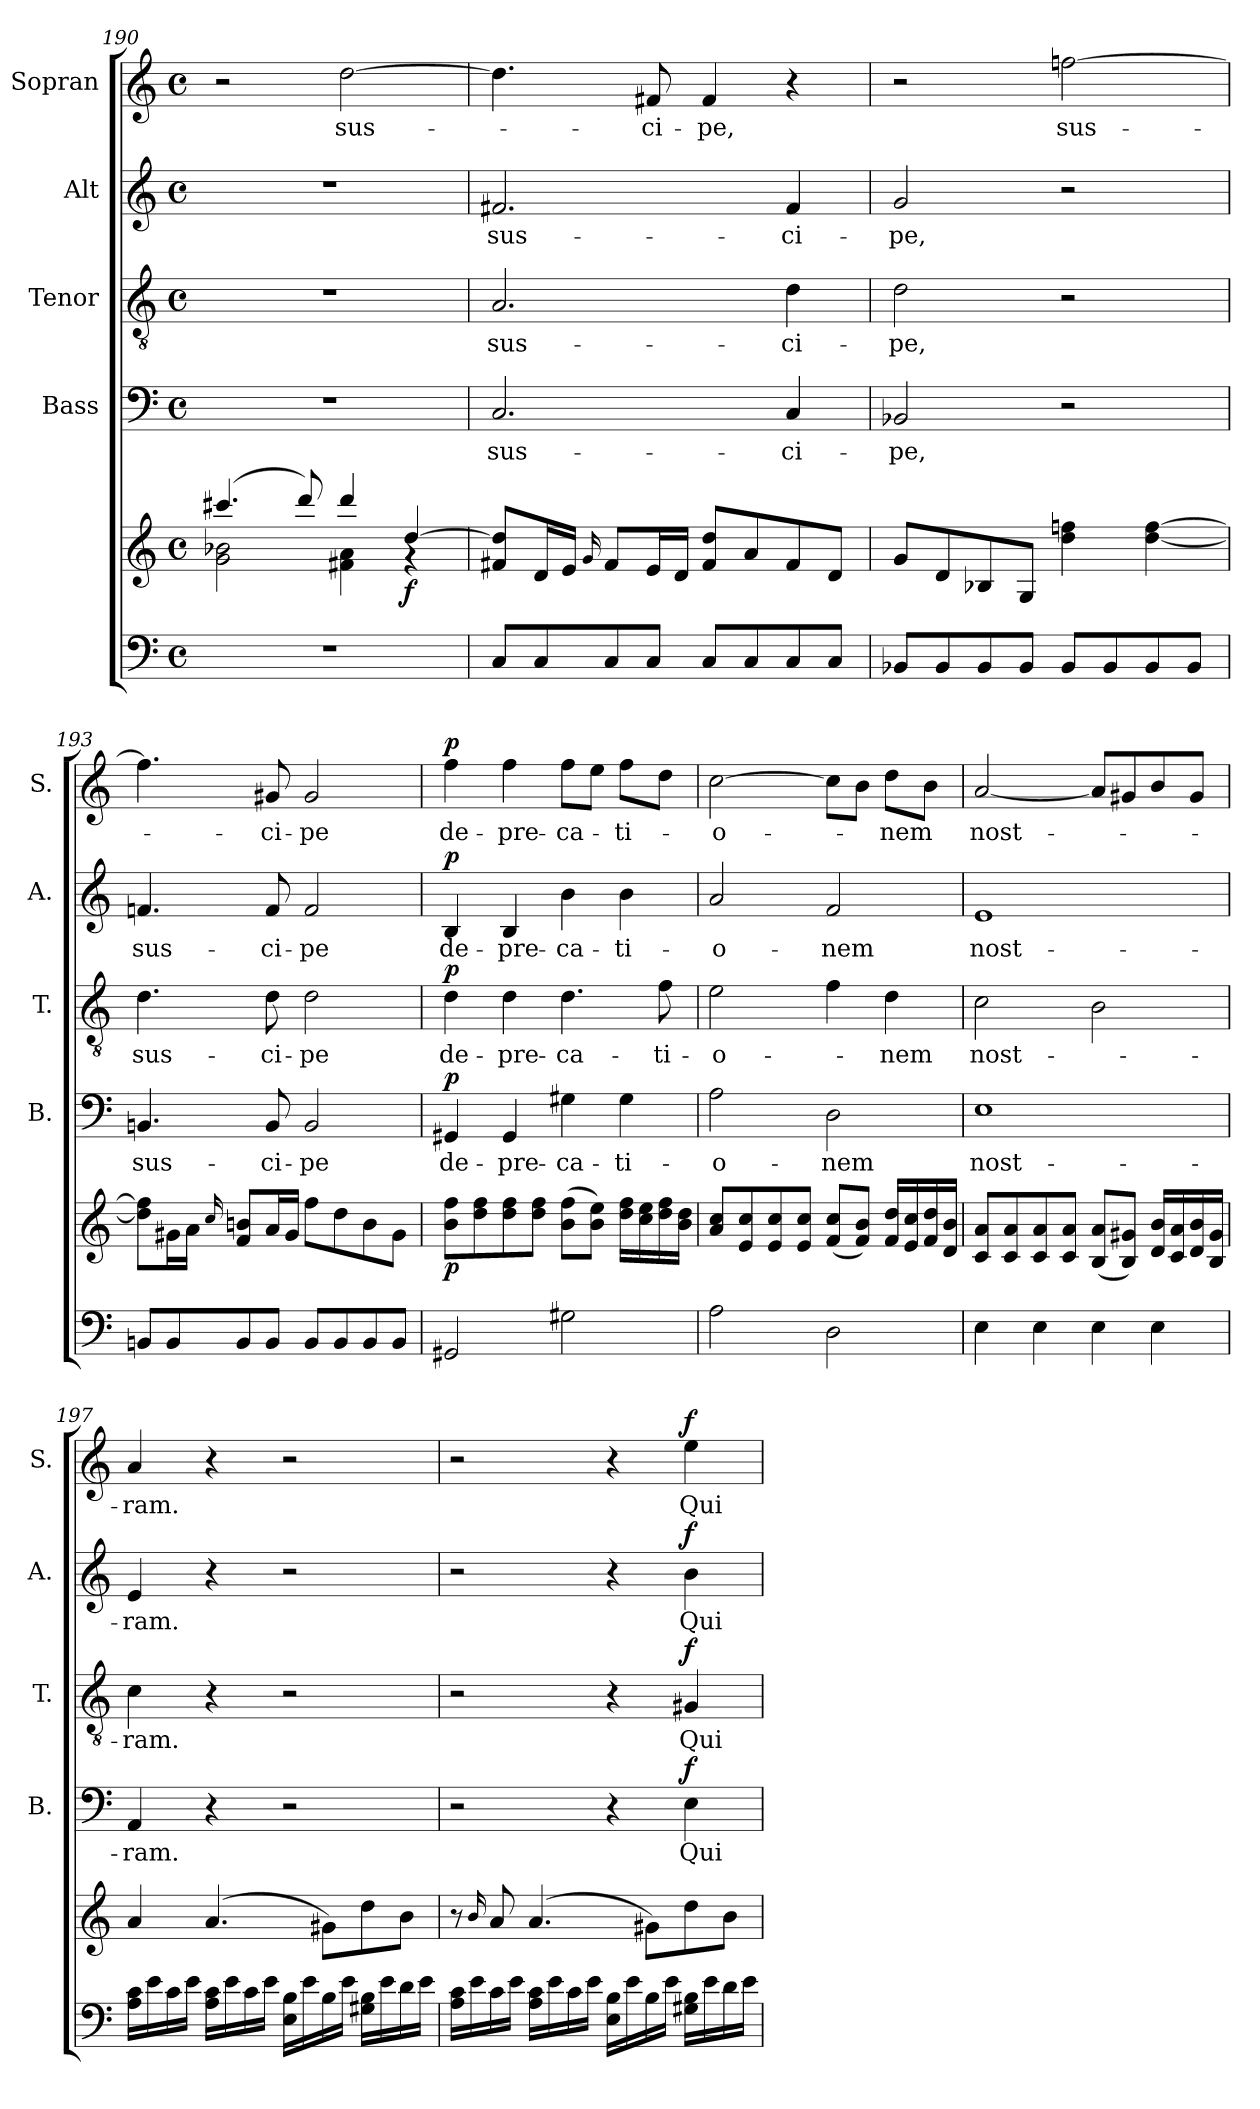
**kern	**kern	**dynam	**kern	**text	**dynam	**kern	**text	**dynam	**kern	**text	**dynam	**kern	**text	**dynam
*part5	*part5	*part5	*part4	*part4	*part4	*part3	*part3	*part3	*part2	*part2	*part2	*part1	*part1	*part1
*staff6	*staff5	*staff5/6	*staff4	*staff4	*staff4	*staff3	*staff3	*staff3	*staff2	*staff2	*staff2	*staff1	*staff1	*staff1
*	*	*	*I"Bass	*	*	*I"Tenor	*	*	*I"Alt	*	*	*I"Sopran	*	*
*	*	*	*I'B.	*	*	*I'T.	*	*	*I'A.	*	*	*I'S.	*	*
*clefF4	*clefG2	*	*clefF4	*	*	*clefGv2	*	*	*clefG2	*	*	*clefG2	*	*
*k[]	*k[]	*	*k[]	*	*	*k[]	*	*	*k[]	*	*	*k[]	*	*
*C:	*C:	*	*C:	*	*	*C:	*	*	*C:	*	*	*C:	*	*
*M4/4	*M4/4	*	*M4/4	*	*	*M4/4	*	*	*M4/4	*	*	*M4/4	*	*
*met(c)	*met(c)	*	*met(c)	*	*	*met(c)	*	*	*met(c)	*	*	*met(c)	*	*
=190	=190	=190	=190	=190	=190	=190	=190	=190	=190	=190	=190	=190	=190	=190
*	*^	*	*	*	*	*	*	*	*	*	*	*	*	*
1r	(4.ccc#X/	2g\ 2b-X\	.	1r	.	.	1r	.	.	1r	.	.	2r	.	.
.	8ddd/)	.	.	.	.	.	.	.	.	.	.	.	.	.	.
!	!	!	!	!	!	!	!	!	!	!	!	!	!	!LO:LY:b	!
.	4ddd/	4f#X\ 4a\	.	.	.	.	.	.	.	.	.	.	[2dd\	sus-	.
!	!	!	!LO:DY:b	!	!	!	!	!	!	!	!	!	!	!	!
.	[>4dd/	4rf	f	.	.	.	.	.	.	.	.	.	.	.	.
!!LO:PB:g=z
=191	=191	=191	=191	=191	=191	=191	=191	=191	=191	=191	=191	=191	=191	=191	=191
!	!	!	!	!	!LO:LY:b	!	!	!LO:LY:b	!	!	!LO:LY:b	!	!	!	!
*	*v	*v	*	*	*	*	*	*	*	*	*	*	*	*	*
8C/L	8f#X/ 8dd/]L	.	2.C/	sus-	.	2.A/	sus-	.	2.f#X/	sus-	.	4.dd\]	.	.
8C/	16d/L	.	.	.	.	.	.	.	.	.	.	.	.	.
.	16e/JJ	.	.	.	.	.	.	.	.	.	.	.	.	.
.	16qqg/	.	.	.	.	.	.	.	.	.	.	.	.	.
8C/	8f#/L	.	.	.	.	.	.	.	.	.	.	.	.	.
!	!	!	!	!	!	!	!	!	!	!	!	!	!LO:LY:b	!
8C/J	16e/L	.	.	.	.	.	.	.	.	.	.	8f#X/	-ci-	.
.	16d/JJ	.	.	.	.	.	.	.	.	.	.	.	.	.
!	!	!	!	!	!	!	!	!	!	!	!	!	!LO:LY:b	!
8C/L	8f#/ 8dd/L	.	.	.	.	.	.	.	.	.	.	4f#/	-pe,	.
8C/	8a/	.	.	.	.	.	.	.	.	.	.	.	.	.
!	!	!	!	!LO:LY:b	!	!	!LO:LY:b	!	!	!LO:LY:b	!	!	!	!
8C/	8f#/	.	4C/	-ci-	.	4d\	-ci-	.	4f#/	-ci-	.	4r	.	.
8C/J	8d/J	.	.	.	.	.	.	.	.	.	.	.	.	.
=192	=192	=192	=192	=192	=192	=192	=192	=192	=192	=192	=192	=192	=192	=192
!	!	!	!	!LO:LY:b	!	!	!LO:LY:b	!	!	!LO:LY:b	!	!	!	!
8BB-X/L	8g/L	.	2BB-X/	-pe,	.	2d\	-pe,	.	2g/	-pe,	.	2r	.	.
8BB-/	8d/	.	.	.	.	.	.	.	.	.	.	.	.	.
8BB-/	8B-X/	.	.	.	.	.	.	.	.	.	.	.	.	.
8BB-/J	8G/J	.	.	.	.	.	.	.	.	.	.	.	.	.
!	!	!	!	!	!	!	!	!	!	!	!	!	!LO:LY:b	!
8BB-/L	4dd\ 4ffn\	.	2r	.	.	2r	.	.	2r	.	.	[2ffn\	sus-	.
8BB-/	.	.	.	.	.	.	.	.	.	.	.	.	.	.
8BB-/	[4dd\ [4ff\	.	.	.	.	.	.	.	.	.	.	.	.	.
8BB-/J	.	.	.	.	.	.	.	.	.	.	.	.	.	.
=193	=193	=193	=193	=193	=193	=193	=193	=193	=193	=193	=193	=193	=193	=193
!	!	!	!	!LO:LY:b	!	!	!LO:LY:b	!	!	!LO:LY:b	!	!	!	!
8BBn/L	8dd\] 8ff\]L	.	4.BBn/	sus-	.	4.d\	sus-	.	4.fn/	sus-	.	4.ff\]	.	.
8BB/	16g#X\L	.	.	.	.	.	.	.	.	.	.	.	.	.
.	16a\JJ	.	.	.	.	.	.	.	.	.	.	.	.	.
.	16qqcc/	.	.	.	.	.	.	.	.	.	.	.	.	.
8BB/	8f/ 8bn/L	.	.	.	.	.	.	.	.	.	.	.	.	.
!	!	!	!	!LO:LY:b	!	!	!LO:LY:b	!	!	!LO:LY:b	!	!	!LO:LY:b	!
8BB/J	16a/L	.	8BB/	-ci-	.	8d\	-ci-	.	8f/	-ci-	.	8g#X/	-ci-	.
.	16g#/JJ	.	.	.	.	.	.	.	.	.	.	.	.	.
!	!	!	!	!LO:LY:b	!	!	!LO:LY:b	!	!	!LO:LY:b	!	!	!LO:LY:b	!
8BB/L	8ff\L	.	2BB/	-pe	.	2d\	-pe	.	2f/	-pe	.	2g#/	-pe	.
8BB/	8dd\	.	.	.	.	.	.	.	.	.	.	.	.	.
8BB/	8b\	.	.	.	.	.	.	.	.	.	.	.	.	.
8BB/J	8g#\J	.	.	.	.	.	.	.	.	.	.	.	.	.
=194	=194	=194	=194	=194	=194	=194	=194	=194	=194	=194	=194	=194	=194	=194
!	!	!LO:DY:b	!	!LO:LY:b	!LO:DY:a	!	!LO:LY:b	!LO:DY:a	!	!LO:LY:b	!LO:DY:a	!	!LO:LY:b	!LO:DY:a
2GG#X/	8b\ 8ff\L	p	4GG#X/	de-	p	4d\	de-	p	4B/	de-	p	4ff\	de-	p
.	8dd\ 8ff\	.	.	.	.	.	.	.	.	.	.	.	.	.
!	!	!	!	!LO:LY:b	!	!	!LO:LY:b	!	!	!LO:LY:b	!	!	!LO:LY:b	!
.	8dd\ 8ff\	.	4GG#/	-pre-	.	4d\	-pre-	.	4B/	-pre-	.	4ff\	-pre-	.
.	8dd\ 8ff\J	.	.	.	.	.	.	.	.	.	.	.	.	.
!	!	!	!	!LO:LY:b	!	!	!LO:LY:b	!	!	!LO:LY:b	!	!	!LO:LY:b	!
2G#X\	(>8b\ 8ff\L	.	4G#X\	-ca-	.	4.d\	-ca-	.	4b\	-ca-	.	8ff\L	-ca-	.
.	8b\ 8ee\J)	.	.	.	.	.	.	.	.	.	.	8ee\J	.	.
!	!	!	!	!LO:LY:b	!	!	!	!	!	!LO:LY:b	!	!	!LO:LY:b	!
.	16dd\ 16ff\LL	.	4G#\	-ti-	.	.	.	.	4b\	-ti-	.	8ff\L	-ti-	.
.	16cc\ 16ee\	.	.	.	.	.	.	.	.	.	.	.	.	.
!	!	!	!	!	!	!	!LO:LY:b	!	!	!	!	!	!	!
.	16dd\ 16ff\	.	.	.	.	8f\	-ti-	.	.	.	.	8dd\J	.	.
.	16b\ 16dd\JJ	.	.	.	.	.	.	.	.	.	.	.	.	.
!!LO:LB:g=z
=195	=195	=195	=195	=195	=195	=195	=195	=195	=195	=195	=195	=195	=195	=195
!	!	!	!	!LO:LY:b	!	!	!LO:LY:b	!	!	!LO:LY:b	!	!	!LO:LY:b	!
2A\	8a/ 8cc/L	.	2A\	-o-	.	2e\	-o-	.	2a/	-o-	.	[2cc\	-o-	.
.	8e/ 8cc/	.	.	.	.	.	.	.	.	.	.	.	.	.
.	8e/ 8cc/	.	.	.	.	.	.	.	.	.	.	.	.	.
.	8e/ 8cc/J	.	.	.	.	.	.	.	.	.	.	.	.	.
!	!	!	!	!LO:LY:b	!	!	!	!	!	!LO:LY:b	!	!	!	!
2D\	(<8f/ 8cc/L	.	2D\	-nem	.	4f\	.	.	2f/	-nem	.	8cc\L]	.	.
.	8f/ 8b/J)	.	.	.	.	.	.	.	.	.	.	8b\J	.	.
!	!	!	!	!	!	!	!LO:LY:b	!	!	!	!	!	!LO:LY:b	!
.	16f/ 16dd/LL	.	.	.	.	4d\	-nem	.	.	.	.	8dd\L	-nem	.
.	16e/ 16cc/	.	.	.	.	.	.	.	.	.	.	.	.	.
.	16f/ 16dd/	.	.	.	.	.	.	.	.	.	.	8b\J	.	.
.	16d/ 16b/JJ	.	.	.	.	.	.	.	.	.	.	.	.	.
=196	=196	=196	=196	=196	=196	=196	=196	=196	=196	=196	=196	=196	=196	=196
!	!	!	!	!LO:LY:b	!	!	!LO:LY:b	!	!	!LO:LY:b	!	!	!LO:LY:b	!
4E\	8c/ 8a/L	.	1E	nost-	.	2c\	nost-	.	1e	nost-	.	[2a/	nost-	.
.	8c/ 8a/	.	.	.	.	.	.	.	.	.	.	.	.	.
4E\	8c/ 8a/	.	.	.	.	.	.	.	.	.	.	.	.	.
.	8c/ 8a/J	.	.	.	.	.	.	.	.	.	.	.	.	.
4E\	(<8B/ 8a/L	.	.	.	.	2B\	.	.	.	.	.	8a/L]	.	.
.	8B/ 8g#X/J)	.	.	.	.	.	.	.	.	.	.	8g#X/	.	.
4E\	16d/ 16b/LL	.	.	.	.	.	.	.	.	.	.	8b/	.	.
.	16c/ 16a/	.	.	.	.	.	.	.	.	.	.	.	.	.
.	16d/ 16b/	.	.	.	.	.	.	.	.	.	.	8g#/J	.	.
.	16B/ 16g#/JJ	.	.	.	.	.	.	.	.	.	.	.	.	.
=197	=197	=197	=197	=197	=197	=197	=197	=197	=197	=197	=197	=197	=197	=197
!	!	!	!	!LO:LY:b	!	!	!LO:LY:b	!	!	!LO:LY:b	!	!	!LO:LY:b	!
16A\ 16c\LL	4a/	.	4AA/	-ram.	.	4c\	-ram.	.	4e/	-ram.	.	4a/	-ram.	.
16e\	.	.	.	.	.	.	.	.	.	.	.	.	.	.
16c\	.	.	.	.	.	.	.	.	.	.	.	.	.	.
16e\JJ	.	.	.	.	.	.	.	.	.	.	.	.	.	.
16A\ 16c\LL	(4.a/	.	4r	.	.	4r	.	.	4r	.	.	4r	.	.
16e\	.	.	.	.	.	.	.	.	.	.	.	.	.	.
16c\	.	.	.	.	.	.	.	.	.	.	.	.	.	.
16e\JJ	.	.	.	.	.	.	.	.	.	.	.	.	.	.
16E\ 16B\LL	.	.	2r	.	.	2r	.	.	2r	.	.	2r	.	.
16e\	.	.	.	.	.	.	.	.	.	.	.	.	.	.
16B\	8g#X\L)	.	.	.	.	.	.	.	.	.	.	.	.	.
16e\JJ	.	.	.	.	.	.	.	.	.	.	.	.	.	.
16G#X\ 16B\LL	8dd\	.	.	.	.	.	.	.	.	.	.	.	.	.
16e\	.	.	.	.	.	.	.	.	.	.	.	.	.	.
16d\	8b\J	.	.	.	.	.	.	.	.	.	.	.	.	.
16e\JJ	.	.	.	.	.	.	.	.	.	.	.	.	.	.
!!LO:PB:g=z
=198	=198	=198	=198	=198	=198	=198	=198	=198	=198	=198	=198	=198	=198	=198
16A\ 16c\LL	8r	.	2r	.	.	2r	.	.	2r	.	.	2r	.	.
16e\	.	.	.	.	.	.	.	.	.	.	.	.	.	.
.	16qqb/	.	.	.	.	.	.	.	.	.	.	.	.	.
16c\	8a/	.	.	.	.	.	.	.	.	.	.	.	.	.
16e\JJ	.	.	.	.	.	.	.	.	.	.	.	.	.	.
16A\ 16c\LL	(4.a/	.	.	.	.	.	.	.	.	.	.	.	.	.
16e\	.	.	.	.	.	.	.	.	.	.	.	.	.	.
16c\	.	.	.	.	.	.	.	.	.	.	.	.	.	.
16e\JJ	.	.	.	.	.	.	.	.	.	.	.	.	.	.
16E\ 16B\LL	.	.	4r	.	.	4r	.	.	4r	.	.	4r	.	.
16e\	.	.	.	.	.	.	.	.	.	.	.	.	.	.
16B\	8g#X\L)	.	.	.	.	.	.	.	.	.	.	.	.	.
16e\JJ	.	.	.	.	.	.	.	.	.	.	.	.	.	.
!	!	!	!	!LO:LY:b	!LO:DY:a	!	!LO:LY:b	!LO:DY:a	!	!LO:LY:b	!LO:DY:a	!	!LO:LY:b	!LO:DY:a
16G#X\ 16B\LL	8dd\	.	4E\	Qui	f	4G#X/	Qui	f	4b\	Qui	f	4ee\	Qui	f
16e\	.	.	.	.	.	.	.	.	.	.	.	.	.	.
16d\	8b\J	.	.	.	.	.	.	.	.	.	.	.	.	.
16e\JJ	.	.	.	.	.	.	.	.	.	.	.	.	.	.
=	=	=	=	=	=	=	=	=	=	=	=	=	=	=
*-	*-	*-	*-	*-	*-	*-	*-	*-	*-	*-	*-	*-	*-	*-
